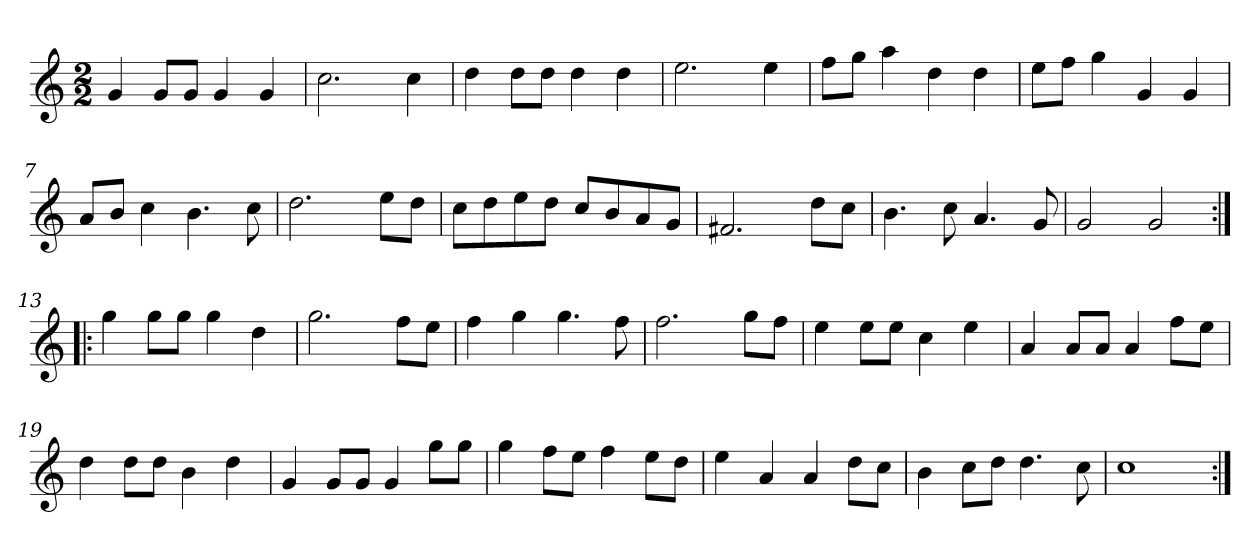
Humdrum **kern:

**kern
*part1
*staff1
*clefG2
*k[]
*C:
*M2/2
*MM144
=1
4g
8g/L
8g/J
4g
4g
=2
2.cc
4cc
=3
4dd
8dd\L
8dd\J
4dd
4dd
=4
2.ee
4ee
=5
8ff\L
8gg\J
4aa
4dd
4dd
=6
8ee\L
8ff\J
4gg
4g
4g
=7
8a/L
8b/J
4cc
4.b
8cc
=8
2.dd
8ee\L
8dd\J
=9
8cc\L
8dd\
8ee\
8dd\J
8cc/L
8b/
8a/
8g/J
=10
2.f#X
8dd\L
8cc\J
=11
4.b
8cc
4.a
8g
=12
2g
2g
=13:|!|:
4gg
8gg\L
8gg\J
4gg
4dd
=14
2.gg
8ff\L
8ee\J
=15
4ff
4gg
4.gg
8ff
=16
2.ff
8gg\L
8ff\J
=17
4ee
8ee\L
8ee\J
4cc
4ee
=18
4a
8a/L
8a/J
4a
8ff\L
8ee\J
=19
4dd
8dd\L
8dd\J
4b
4dd
=20
4g
8g/L
8g/J
4g
8gg\L
8gg\J
=21
4gg
8ff\L
8ee\J
4ff
8ee\L
8dd\J
=22
4ee
4a
4a
8dd\L
8cc\J
=23
4b
8cc\L
8dd\J
4.dd
8cc
=24
1cc
=:|!
*-
